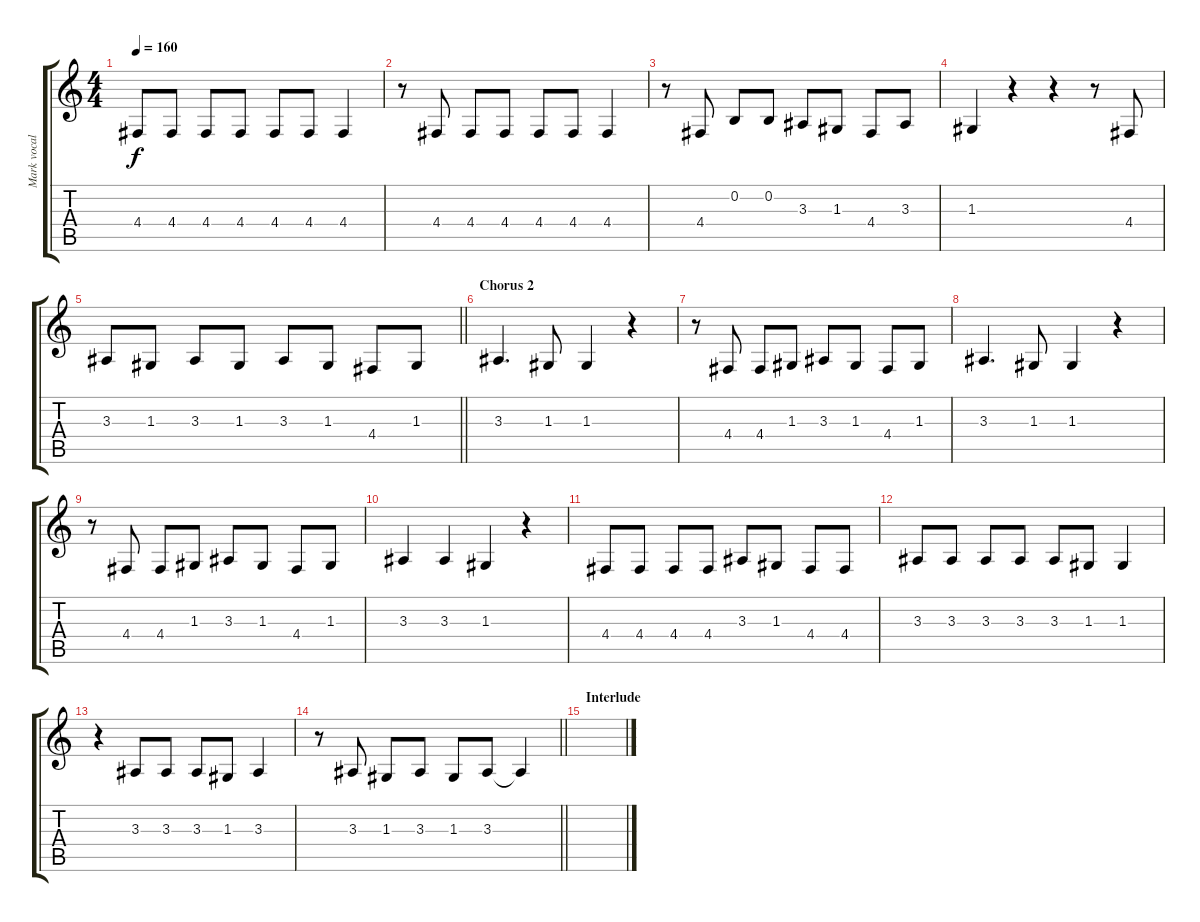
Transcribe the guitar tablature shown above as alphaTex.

\track ("Mark vocals(2)" "Mark vocal") {instrument tenorsax}
\staff {score tabs}
\tuning (E4 B3 G3 D3 A2 E2) {hide}
\ts (4 4)
\tempo 160
\clef g2
\ks c
4.4{t}.8{dy f} 4.4.8 4.4.8 4.4.8 4.4.8 4.4.8 4.4.4 |
r.8 4.4.8 4.4.8 4.4.8 4.4.8 4.4.8 4.4.4 |
r.8 4.4.8 0.2.8 0.2.8 3.3.8 1.3.8 4.4.8 3.3.8 |
1.3.4 r.4 r.4 r.8 4.4.8 |
\barLineRight lightlight
3.3.8 1.3.8 3.3.8 1.3.8 3.3.8 1.3.8 4.4.8 1.3.8 |
\section ("" "Chorus 2")
3.3.4{d} 1.3.8 1.3.4 r.4 |
r.8 4.4.8 4.4.8 1.3.8 3.3.8 1.3.8 4.4.8 1.3.8 |
3.3.4{d} 1.3.8 1.3.4 r.4 |
r.8 4.4.8 4.4.8 1.3.8 3.3.8 1.3.8 4.4.8 1.3.8 |
3.3.4 3.3.4 1.3.4 r.4 |
4.4.8 4.4.8 4.4.8 4.4.8 3.3.8 1.3.8 4.4.8 4.4.8 |
3.3.8 3.3.8 3.3.8 3.3.8 3.3.8 1.3.8 1.3.4 |
r.4 3.3.8 3.3.8 3.3.8 1.3.8 3.3.4 |
\barLineRight lightlight
r.8 3.3.8 1.3.8 3.3.8 1.3.8 3.3.8 3.3{t}.4 |
\section ("" "Interlude")
